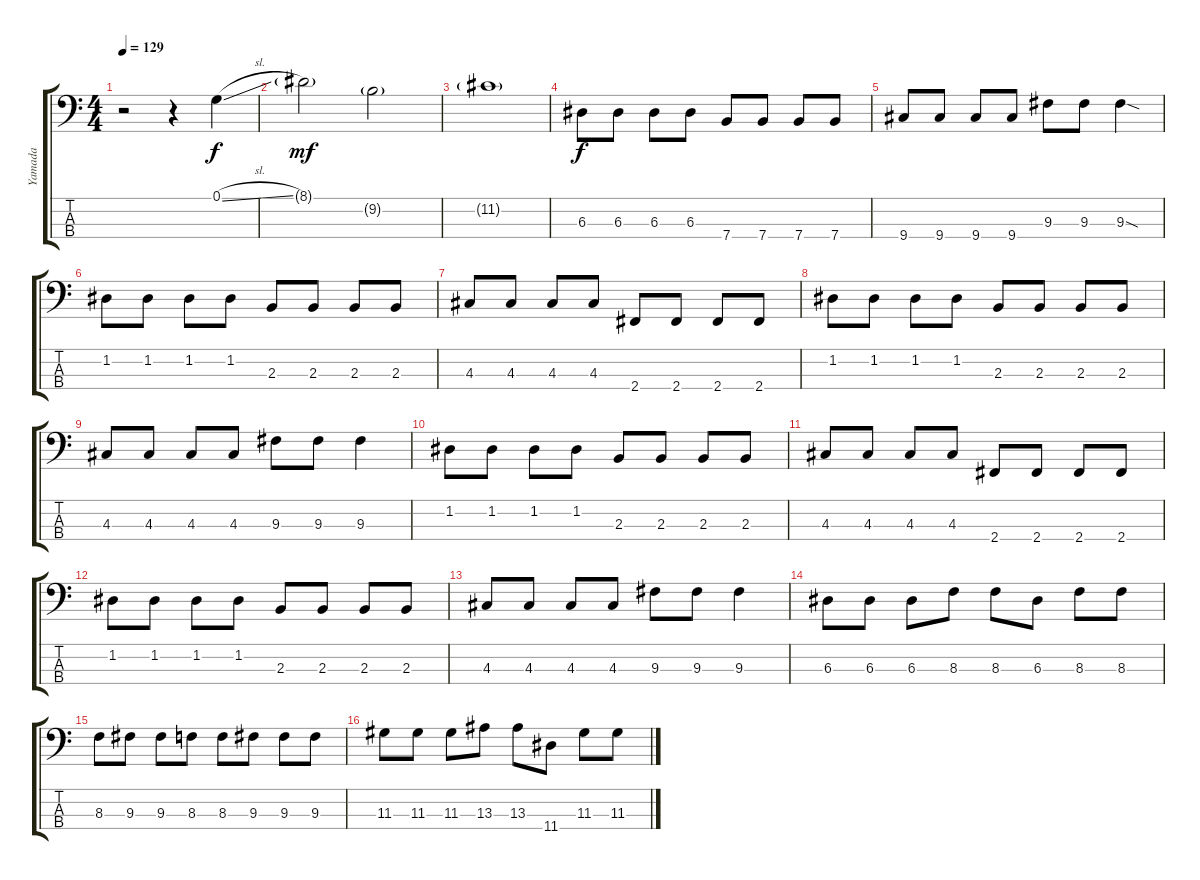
\track ("Yamada" "Yamada") {instrument electricbasspick}
\staff {score tabs}
\tuning (G2 D2 A1 E1) {hide}
\ts (4 4)
\tempo 129
\clef f4
\ks c
r.2{dy f} r.4 0.1{sl}.4 |
8.1{g}.2{dy mf} 9.2{g}.2 |
11.2{g}.1 |
6.3.8{dy f} 6.3.8 6.3.8 6.3.8 7.4.8 7.4.8 7.4.8 7.4.8 |
9.4.8 9.4.8 9.4.8 9.4.8 9.3.8 9.3.8 9.3{sod}.4 |
1.2.8 1.2.8 1.2.8 1.2.8 2.3.8 2.3.8 2.3.8 2.3.8 |
4.3.8 4.3.8 4.3.8 4.3.8 2.4.8 2.4.8 2.4.8 2.4.8 |
1.2.8 1.2.8 1.2.8 1.2.8 2.3.8 2.3.8 2.3.8 2.3.8 |
4.3.8 4.3.8 4.3.8 4.3.8 9.3.8 9.3.8 9.3.4 |
1.2.8 1.2.8 1.2.8 1.2.8 2.3.8 2.3.8 2.3.8 2.3.8 |
4.3.8 4.3.8 4.3.8 4.3.8 2.4.8 2.4.8 2.4.8 2.4.8 |
1.2.8 1.2.8 1.2.8 1.2.8 2.3.8 2.3.8 2.3.8 2.3.8 |
4.3.8 4.3.8 4.3.8 4.3.8 9.3.8 9.3.8 9.3.4 |
6.3.8 6.3.8 6.3.8 8.3.8 8.3.8 6.3.8 8.3.8 8.3.8 |
8.3.8 9.3.8 9.3.8 8.3.8 8.3.8 9.3.8 9.3.8 9.3.8 |
11.3.8 11.3.8 11.3.8 13.3.8 13.3.8 11.4.8 11.3.8 11.3.8
